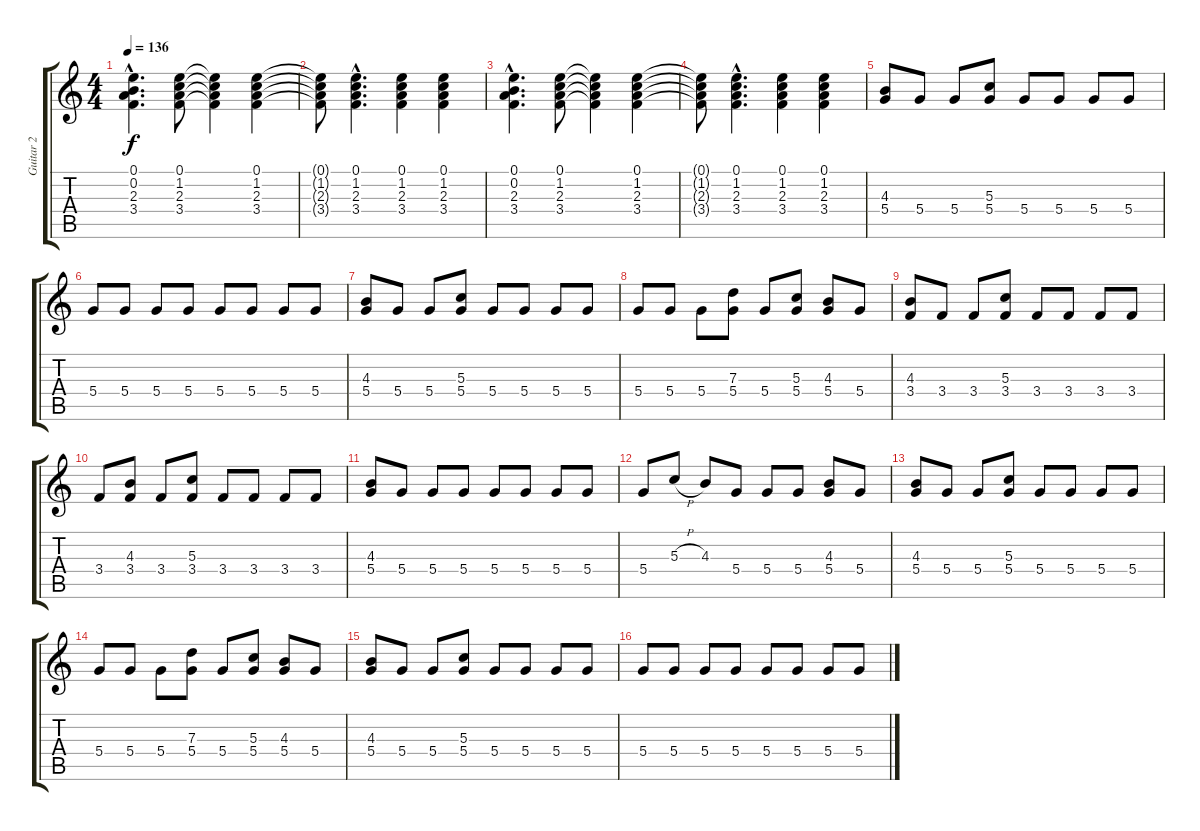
\track ("Guitar 2" "Guitar 2") {instrument overdrivenguitar}
\staff {score tabs}
\tuning (E4 B3 G3 D3 A2 E2) {hide}
\ts (4 4)
\tempo 136
\clef g2
\ks c
(0.1{hac} 0.2{hac} 2.3{hac} 3.4{hac}).4{d dy f} (0.1 1.2 2.3 3.4).8 (0.1{t} 1.2{t} 2.3{t} 3.4{t}).4 (0.1 1.2 2.3 3.4).4 |
(0.1{t} 1.2{t} 2.3{t} 3.4{t}).8 (0.1{hac} 1.2{hac} 2.3{hac} 3.4{hac}).4{d} (0.1 1.2 2.3 3.4).4 (0.1 1.2 2.3 3.4).4 |
(0.1{hac} 0.2{hac} 2.3{hac} 3.4{hac}).4{d} (0.1 1.2 2.3 3.4).8 (0.1{t} 1.2{t} 2.3{t} 3.4{t}).4 (0.1 1.2 2.3 3.4).4 |
(0.1{t} 1.2{t} 2.3{t} 3.4{t}).8 (0.1{hac} 1.2{hac} 2.3{hac} 3.4{hac}).4{d} (0.1 1.2 2.3 3.4).4 (0.1 1.2 2.3 3.4).4 |
(4.3 5.4).8 5.4.8 5.4.8 (5.3 5.4).8 5.4.8 5.4.8 5.4.8 5.4.8 |
5.4.8 5.4.8 5.4.8 5.4.8 5.4.8 5.4.8 5.4.8 5.4.8 |
(4.3 5.4).8 5.4.8 5.4.8 (5.3 5.4).8 5.4.8 5.4.8 5.4.8 5.4.8 |
5.4.8 5.4.8 5.4.8 (7.3 5.4).8 5.4.8 (5.3 5.4).8 (4.3 5.4).8 5.4.8 |
(4.3 3.4).8 3.4.8 3.4.8 (5.3 3.4).8 3.4.8 3.4.8 3.4.8 3.4.8 |
3.4.8 (4.3 3.4).8 3.4.8 (5.3 3.4).8 3.4.8 3.4.8 3.4.8 3.4.8 |
(4.3 5.4).8 5.4.8 5.4.8 5.4.8 5.4.8 5.4.8 5.4.8 5.4.8 |
5.4.8 5.3{h}.8 4.3.8 5.4.8 5.4.8 5.4.8 (4.3 5.4).8 5.4.8 |
(4.3 5.4).8 5.4.8 5.4.8 (5.3 5.4).8 5.4.8 5.4.8 5.4.8 5.4.8 |
5.4.8 5.4.8 5.4.8 (7.3 5.4).8 5.4.8 (5.3 5.4).8 (4.3 5.4).8 5.4.8 |
(4.3 5.4).8 5.4.8 5.4.8 (5.3 5.4).8 5.4.8 5.4.8 5.4.8 5.4.8 |
5.4.8 5.4.8 5.4.8 5.4.8 5.4.8 5.4.8 5.4.8 5.4.8
